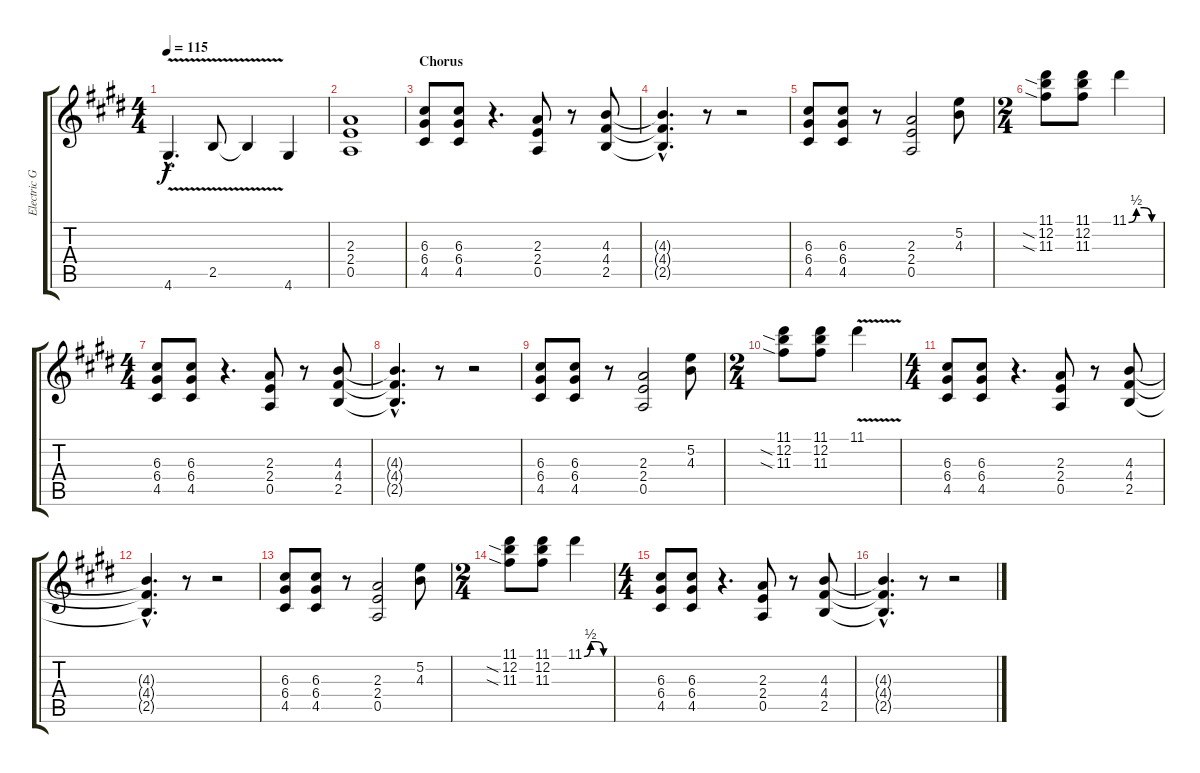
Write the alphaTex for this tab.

\track ("Electric Guitar" "Electric G") {instrument overdrivenguitar}
\staff {score tabs}
\tuning (E4 B3 G3 D3 A2 E2) {hide}
\ts (4 4)
\tempo 115
\clef g2
\ks e
4.6{v hac}.4{d dy f} 2.5{v}.8 2.5{t}.4 4.6.4 |
(2.3 2.4 0.5).1 |
\section ("" "Chorus")
(6.3 6.4 4.5).8 (6.3 6.4 4.5).8 r.4{d} (2.3 2.4 0.5).8 r.8 (4.3 4.4 2.5).8 |
(4.3{hac t} 4.4{hac t} 2.5{hac t}).4{d} r.8 r.2 |
(6.3 6.4 4.5).8 (6.3 6.4 4.5).8 r.8 (2.3 2.4 0.5).2 (5.2 4.3).8 |
\ts (2 4)
(11.1 12.2{sia} 11.3{sia}).8 (11.1 12.2 11.3).8 11.1{be (custom 0 0 15 2 30 2 45 0 60 0)}.4 |
\ts (4 4)
(6.3 6.4 4.5).8 (6.3 6.4 4.5).8 r.4{d} (2.3 2.4 0.5).8 r.8 (4.3 4.4 2.5).8 |
(4.3{hac t} 4.4{hac t} 2.5{hac t}).4{d} r.8 r.2 |
(6.3 6.4 4.5).8 (6.3 6.4 4.5).8 r.8 (2.3 2.4 0.5).2 (5.2 4.3).8 |
\ts (2 4)
(11.1 12.2{sia} 11.3{sia}).8 (11.1 12.2 11.3).8 11.1{v}.4 |
\ts (4 4)
(6.3 6.4 4.5).8 (6.3 6.4 4.5).8 r.4{d} (2.3 2.4 0.5).8 r.8 (4.3 4.4 2.5).8 |
(4.3{hac t} 4.4{hac t} 2.5{hac t}).4{d} r.8 r.2 |
(6.3 6.4 4.5).8 (6.3 6.4 4.5).8 r.8 (2.3 2.4 0.5).2 (5.2 4.3).8 |
\ts (2 4)
(11.1 12.2{sia} 11.3{sia}).8 (11.1 12.2 11.3).8 11.1{be (custom 0 0 15 2 30 2 45 0 60 0)}.4 |
\ts (4 4)
(6.3 6.4 4.5).8 (6.3 6.4 4.5).8 r.4{d} (2.3 2.4 0.5).8 r.8 (4.3 4.4 2.5).8 |
(4.3{hac t} 4.4{hac t} 2.5{hac t}).4{d} r.8 r.2
